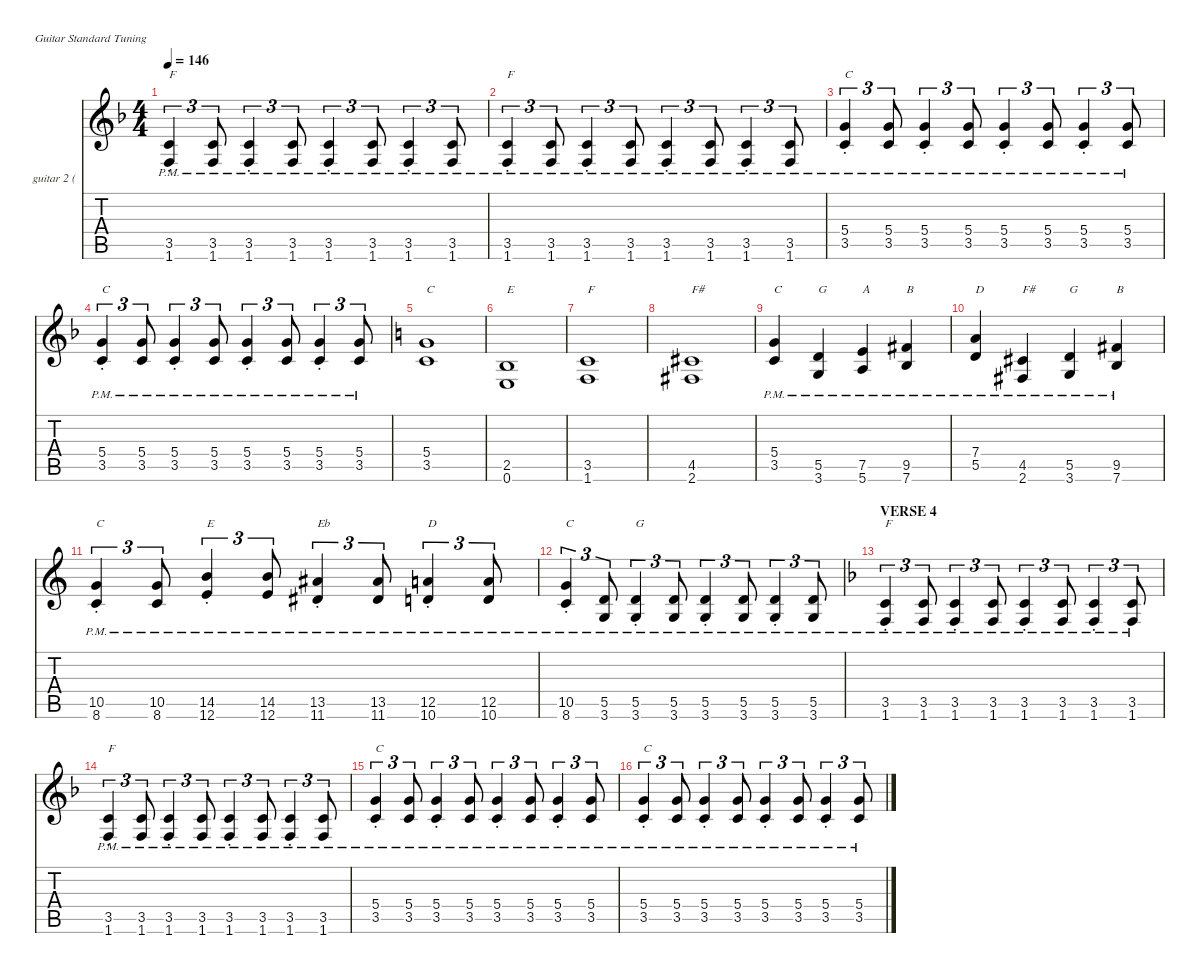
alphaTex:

\defaultSystemsLayout 4
\hideDynamics
\bracketExtendMode nobrackets
\firstSystemTrackNameOrientation horizontal
\otherSystemsTrackNameOrientation horizontal
\track ("guitar 2 (rhythm distorted)" "guitar 2 (") {instrument electricguitarclean}
\staff {score tabs}
\tuning (E4 B3 G3 D3 A2 E2)
\ts (4 4)
\tempo 146
\clef g2
\scale
1.13648
\ks f
(1.6{pm st} 3.5{pm st}).4{tu (3 2) txt "F" dy mf} (3.5{pm} 1.6{pm}).8{tu (3 2)} (1.6{pm st} 3.5{pm st}).4{tu (3 2)} (3.5{pm} 1.6{pm}).8{tu (3 2)} (1.6{pm st} 3.5{pm st}).4{tu (3 2)} (3.5{pm} 1.6{pm}).8{tu (3 2)} (1.6{pm st} 3.5{pm st}).4{tu (3 2)} (3.5{pm} 1.6{pm}).8{tu (3 2)} |
\scale
0.954505 (1.6{pm st} 3.5{pm st}).4{tu (3 2) txt "F"} (3.5{pm} 1.6{pm}).8{tu (3 2)} (1.6{pm st} 3.5{pm st}).4{tu (3 2)} (3.5{pm} 1.6{pm}).8{tu (3 2)} (1.6{pm st} 3.5{pm st}).4{tu (3 2)} (3.5{pm} 1.6{pm}).8{tu (3 2)} (1.6{pm st} 3.5{pm st}).4{tu (3 2)} (3.5{pm} 1.6{pm}).8{tu (3 2)} |
\scale
0.954505 (3.5{pm st} 5.4{pm st}).4{tu (3 2) txt "C"} (3.5{pm} 5.4{pm}).8{tu (3 2)} (3.5{pm st} 5.4{pm st}).4{tu (3 2)} (3.5{pm} 5.4{pm}).8{tu (3 2)} (3.5{pm st} 5.4{pm st}).4{tu (3 2)} (3.5{pm} 5.4{pm}).8{tu (3 2)} (3.5{pm st} 5.4{pm st}).4{tu (3 2)} (3.5{pm} 5.4{pm}).8{tu (3 2)} |
\scale
0.954505 (3.5{pm st} 5.4{pm st}).4{tu (3 2) txt "C"} (3.5{pm} 5.4{pm}).8{tu (3 2)} (3.5{pm st} 5.4{pm st}).4{tu (3 2)} (3.5{pm} 5.4{pm}).8{tu (3 2)} (3.5{pm st} 5.4{pm st}).4{tu (3 2)} (3.5{pm} 5.4{pm}).8{tu (3 2)} (3.5{pm st} 5.4{pm st}).4{tu (3 2)} (3.5{pm} 5.4{pm}).8{tu (3 2)} |
\scale
1.14152
\ks c
(3.5 5.4).1{txt "C"} |
\scale
0.966863 (2.5 0.6).1{txt "E"} |
\scale
0.966863 (3.5 1.6).1{txt "F"} |
\scale
0.924758 (4.5 2.6).1{txt "F#"} |
\scale
1.08687 (3.5{pm} 5.4{pm}).4{txt "C"} (3.6{pm} 5.5{pm}).4{txt "G"} (5.6{pm} 7.5{pm}).4{txt "A"} (7.6{pm} 9.5{pm}).4{txt "B"} |
\scale
0.965147 (5.5{pm} 7.4{pm}).4{txt "D"} (2.6{pm} 4.5{pm}).4{txt "F#"} (3.6{pm} 5.5{pm}).4{txt "G"} (7.6{pm} 9.5{pm}).4{txt "B"} |
\scale
0.965147 (8.6{pm st} 10.5{pm st}).4{tu (3 2) txt "C"} (10.5{pm} 8.6{pm}).8{tu (3 2)} (12.6{pm st} 14.5{pm st}).4{tu (3 2) txt "E"} (14.5{pm} 12.6{pm}).8{tu (3 2)} (11.6{pm st} 13.5{pm st}).4{tu (3 2) txt "Eb"} (13.5{pm} 11.6{pm}).8{tu (3 2)} (10.6{pm st} 12.5{pm st}).4{tu (3 2) txt "D"} (12.5{pm} 10.6{pm}).8{tu (3 2)} |
\scale
0.982832 (8.6{pm st} 10.5{pm st}).4{tu (3 2) txt "C"} (5.5{pm} 3.6{pm}).8{tu (3 2)} (3.6{pm st} 5.5{pm st}).4{tu (3 2) txt "G"} (5.5{pm} 3.6{pm}).8{tu (3 2)} (3.6{pm st} 5.5{pm st}).4{tu (3 2)} (5.5{pm} 3.6{pm}).8{tu (3 2)} (3.6{pm st} 5.5{pm st}).4{tu (3 2)} (5.5{pm} 3.6{pm}).8{tu (3 2)} |
\section ("" "VERSE 4")
\scale
1.13648
\ks f
(1.6{pm st} 3.5{pm st}).4{tu (3 2) txt "F"} (3.5{pm} 1.6{pm}).8{tu (3 2)} (1.6{pm st} 3.5{pm st}).4{tu (3 2)} (3.5{pm} 1.6{pm}).8{tu (3 2)} (1.6{pm st} 3.5{pm st}).4{tu (3 2)} (3.5{pm} 1.6{pm}).8{tu (3 2)} (1.6{pm st} 3.5{pm st}).4{tu (3 2)} (3.5{pm} 1.6{pm}).8{tu (3 2)} |
\scale
0.954505 (1.6{pm st} 3.5{pm st}).4{tu (3 2) txt "F"} (3.5{pm} 1.6{pm}).8{tu (3 2)} (1.6{pm st} 3.5{pm st}).4{tu (3 2)} (3.5{pm} 1.6{pm}).8{tu (3 2)} (1.6{pm st} 3.5{pm st}).4{tu (3 2)} (3.5{pm} 1.6{pm}).8{tu (3 2)} (1.6{pm st} 3.5{pm st}).4{tu (3 2)} (3.5{pm} 1.6{pm}).8{tu (3 2)} |
\scale
0.954505 (3.5{pm st} 5.4{pm st}).4{tu (3 2) txt "C"} (3.5{pm} 5.4{pm}).8{tu (3 2)} (3.5{pm st} 5.4{pm st}).4{tu (3 2)} (3.5{pm} 5.4{pm}).8{tu (3 2)} (3.5{pm st} 5.4{pm st}).4{tu (3 2)} (3.5{pm} 5.4{pm}).8{tu (3 2)} (3.5{pm st} 5.4{pm st}).4{tu (3 2)} (3.5{pm} 5.4{pm}).8{tu (3 2)} |
\scale
0.954505 (3.5{pm st} 5.4{pm st}).4{tu (3 2) txt "C"} (3.5{pm} 5.4{pm}).8{tu (3 2)} (3.5{pm st} 5.4{pm st}).4{tu (3 2)} (3.5{pm} 5.4{pm}).8{tu (3 2)} (3.5{pm st} 5.4{pm st}).4{tu (3 2)} (3.5{pm} 5.4{pm}).8{tu (3 2)} (3.5{pm st} 5.4{pm st}).4{tu (3 2)} (3.5{pm} 5.4{pm}).8{tu (3 2)}
